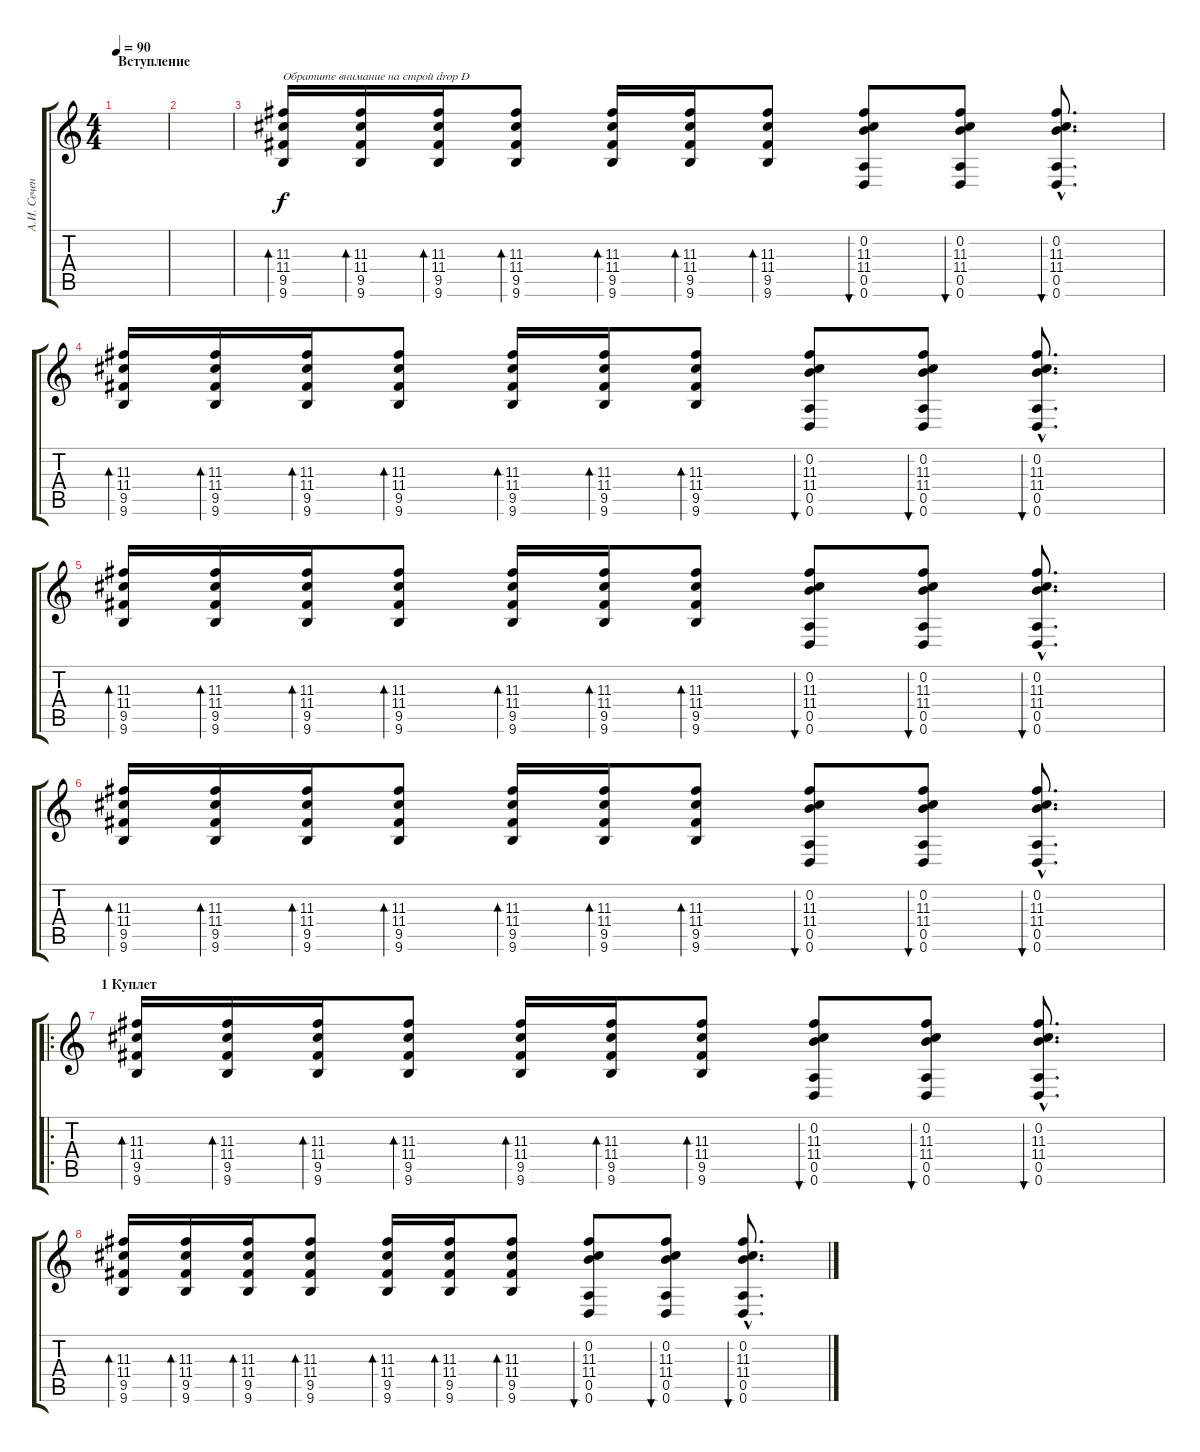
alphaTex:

\track ("А.И. Сеченых" "А.И. Сечен") {instrument acousticguitarsteel}
\staff {score tabs}
\tuning (E4 B3 G3 D3 A2 D2) {hide}
\ts (4 4)
\section ("" "Вступление")
\tempo 90
\clef g2
\ks c
|
|
(11.3 11.4 9.5 9.6).16{bd 60 txt "Обратите внимание на строй drop D"} (11.3 11.4 9.5 9.6).16{bd 60} (11.3 11.4 9.5 9.6).16{bd 60} (11.3 11.4 9.5 9.6).8{bd 60} (11.3 11.4 9.5 9.6).16{bd 60} (11.3 11.4 9.5 9.6).16{bd 60} (11.3 11.4 9.5 9.6).8{bd 60} (0.2 11.3 11.4 0.5 0.6).8{bu 60} (0.2 11.3 11.4 0.5 0.6).8{bu 60} (0.2{hac} 11.3{hac} 11.4{hac} 0.5{hac} 0.6{hac}).8{d bu 60} |
(11.3 11.4 9.5 9.6).16{bd 60} (11.3 11.4 9.5 9.6).16{bd 60} (11.3 11.4 9.5 9.6).16{bd 60} (11.3 11.4 9.5 9.6).8{bd 60} (11.3 11.4 9.5 9.6).16{bd 60} (11.3 11.4 9.5 9.6).16{bd 60} (11.3 11.4 9.5 9.6).8{bd 60} (0.2 11.3 11.4 0.5 0.6).8{bu 60} (0.2 11.3 11.4 0.5 0.6).8{bu 60} (0.2{hac} 11.3{hac} 11.4{hac} 0.5{hac} 0.6{hac}).8{d bu 60} |
(11.3 11.4 9.5 9.6).16{bd 60} (11.3 11.4 9.5 9.6).16{bd 60} (11.3 11.4 9.5 9.6).16{bd 60} (11.3 11.4 9.5 9.6).8{bd 60} (11.3 11.4 9.5 9.6).16{bd 60} (11.3 11.4 9.5 9.6).16{bd 60} (11.3 11.4 9.5 9.6).8{bd 60} (0.2 11.3 11.4 0.5 0.6).8{bu 60} (0.2 11.3 11.4 0.5 0.6).8{bu 60} (0.2{hac} 11.3{hac} 11.4{hac} 0.5{hac} 0.6{hac}).8{d bu 60} |
(11.3 11.4 9.5 9.6).16{bd 60} (11.3 11.4 9.5 9.6).16{bd 60} (11.3 11.4 9.5 9.6).16{bd 60} (11.3 11.4 9.5 9.6).8{bd 60} (11.3 11.4 9.5 9.6).16{bd 60} (11.3 11.4 9.5 9.6).16{bd 60} (11.3 11.4 9.5 9.6).8{bd 60} (0.2 11.3 11.4 0.5 0.6).8{bu 60} (0.2 11.3 11.4 0.5 0.6).8{bu 60} (0.2{hac} 11.3{hac} 11.4{hac} 0.5{hac} 0.6{hac}).8{d bu 60} |
\ro
\section ("" "1 Куплет")
(11.3 11.4 9.5 9.6).16{bd 60} (11.3 11.4 9.5 9.6).16{bd 60} (11.3 11.4 9.5 9.6).16{bd 60} (11.3 11.4 9.5 9.6).8{bd 60} (11.3 11.4 9.5 9.6).16{bd 60} (11.3 11.4 9.5 9.6).16{bd 60} (11.3 11.4 9.5 9.6).8{bd 60} (0.2 11.3 11.4 0.5 0.6).8{bu 60} (0.2 11.3 11.4 0.5 0.6).8{bu 60} (0.2{hac} 11.3{hac} 11.4{hac} 0.5{hac} 0.6{hac}).8{d bu 60} |
(11.3 11.4 9.5 9.6).16{bd 60} (11.3 11.4 9.5 9.6).16{bd 60} (11.3 11.4 9.5 9.6).16{bd 60} (11.3 11.4 9.5 9.6).8{bd 60} (11.3 11.4 9.5 9.6).16{bd 60} (11.3 11.4 9.5 9.6).16{bd 60} (11.3 11.4 9.5 9.6).8{bd 60} (0.2 11.3 11.4 0.5 0.6).8{bu 60} (0.2 11.3 11.4 0.5 0.6).8{bu 60} (0.2{hac} 11.3{hac} 11.4{hac} 0.5{hac} 0.6{hac}).8{d bu 60}
